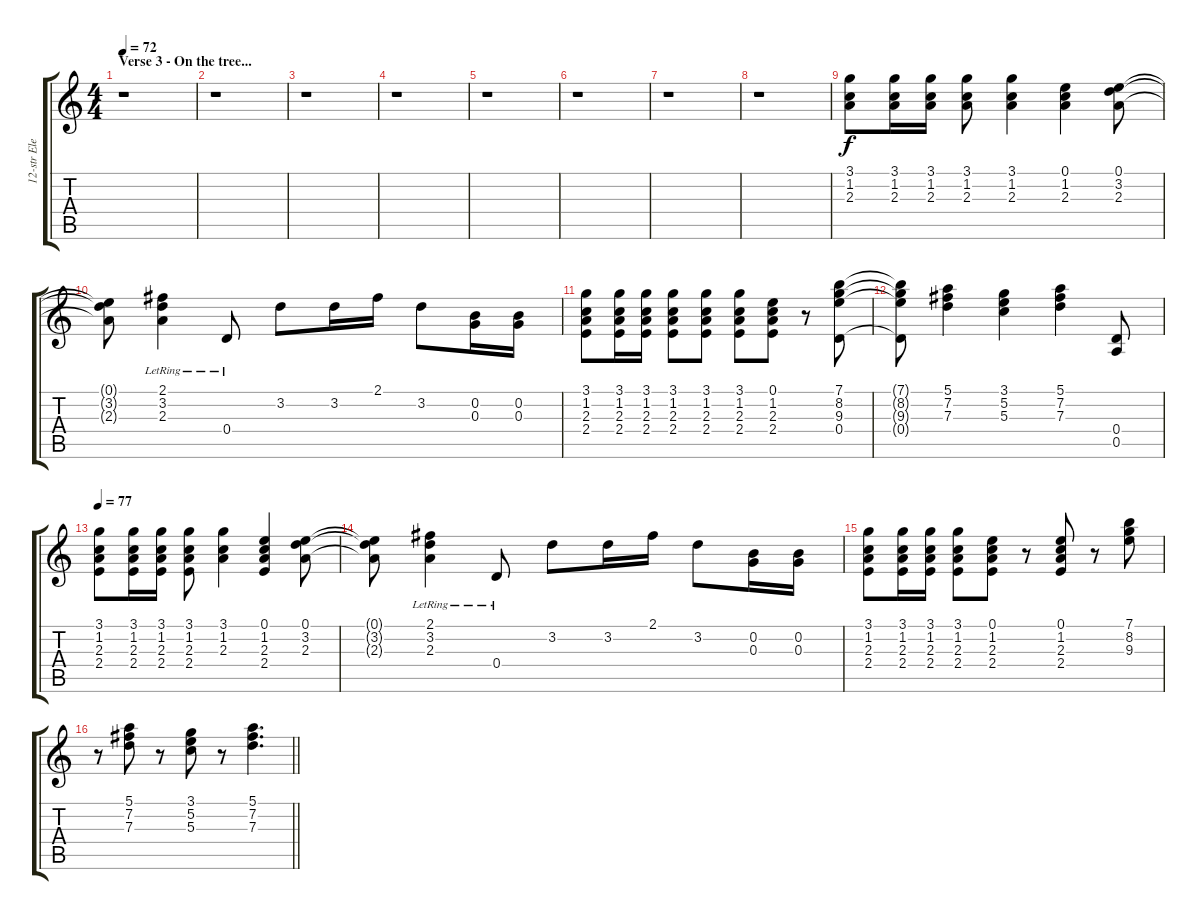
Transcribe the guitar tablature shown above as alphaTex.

\track ("12-str Electric I (Page)" "12-str Ele") {instrument electricguitarjazz}
\staff {score tabs}
\tuning (E4 B3 G3 D3 A2 E2) {hide}
\ts (4 4)
\section ("" "Verse 3 - On the tree...")
\tempo 72
\clef g2
\ks c
r.1{dy f} |
r.1 |
r.1 |
r.1 |
r.1 |
r.1 |
r.1 |
r.1 |
(3.1 1.2 2.3).8 (3.1 1.2 2.3).16 (3.1 1.2 2.3).16 (3.1 1.2 2.3).8 (3.1 1.2 2.3).4 (0.1 1.2 2.3).4 (0.1 3.2 2.3).8 |
(0.1{t} 3.2{t} 2.3{t}).8 (2.1{lr} 3.2{lr} 2.3{lr}).4 0.4{lr}.8 3.2.8 3.2.16 2.1.16 3.2.8 (0.2 0.3).16 (0.2 0.3).16 |
(3.1 1.2 2.3 2.4).8 (3.1 1.2 2.3 2.4).16 (3.1 1.2 2.3 2.4).16 (3.1 1.2 2.3 2.4).8 (3.1 1.2 2.3 2.4).8 (3.1 1.2 2.3 2.4).8 (0.1 1.2 2.3 2.4).8 r.8 (7.1 8.2 9.3 0.4).8 |
(7.1{t} 8.2{t} 9.3{t} 0.4{t}).8 (5.1 7.2 7.3).4 (3.1 5.2 5.3).4 (5.1 7.2 7.3).4 (0.4 0.5).8 |
\tempo 77
(3.1 1.2 2.3 2.4).8 (3.1 1.2 2.3 2.4).16 (3.1 1.2 2.3 2.4).16 (3.1 1.2 2.3 2.4).8 (3.1 1.2 2.3).4 (0.1 1.2 2.3 2.4).4 (0.1 3.2 2.3).8 |
(0.1{t} 3.2{t} 2.3{t}).8 (2.1{lr} 3.2{lr} 2.3{lr}).4 0.4{lr}.8 3.2.8 3.2.16 2.1.16 3.2.8 (0.2 0.3).16 (0.2 0.3).16 |
(3.1 1.2 2.3 2.4).8 (3.1 1.2 2.3 2.4).16 (3.1 1.2 2.3 2.4).16 (3.1 1.2 2.3 2.4).8 (0.1 1.2 2.3 2.4).8 r.8 (0.1 1.2 2.3 2.4).8 r.8 (7.1 8.2 9.3).8 |
\barLineRight lightlight
r.8 (5.1 7.2 7.3).8 r.8 (3.1 5.2 5.3).8 r.8 (5.1 7.2 7.3).4{d}
